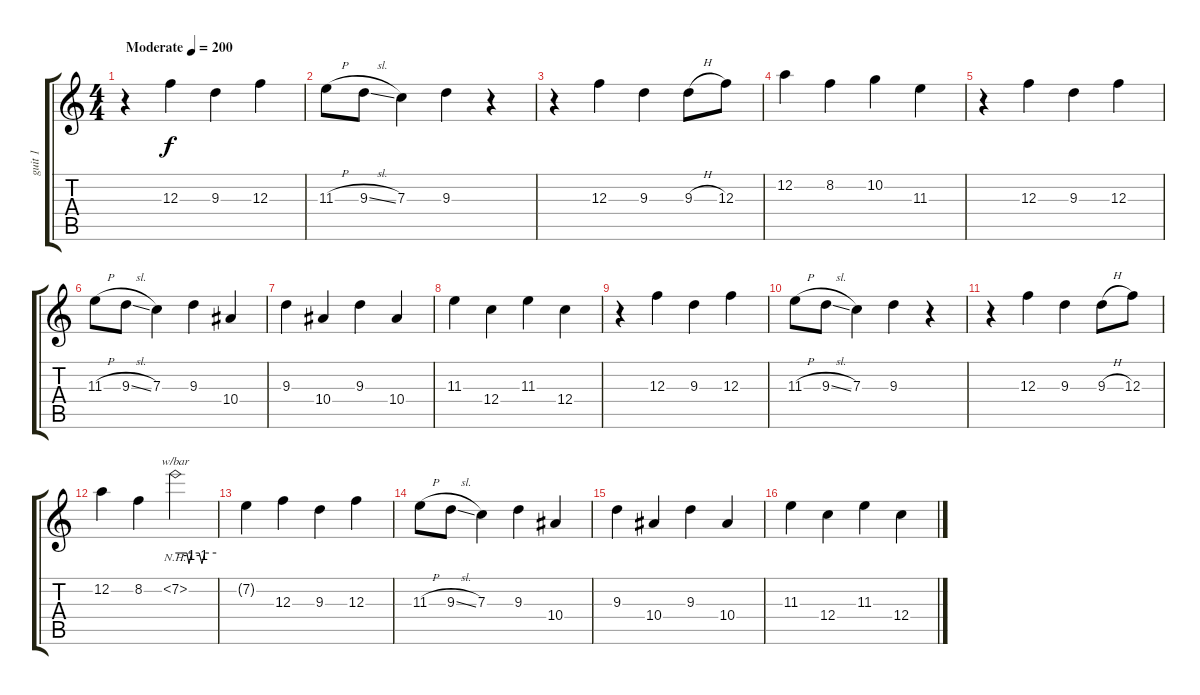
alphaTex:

\track ("guit 1" "guit 1") {instrument distortionguitar}
\staff {score tabs}
\tuning (D4 A3 F3 C3 G2 D2) {hide}
\ts (4 4)
\tempo (200 "Moderate")
\clef g2
\ks c
r.4{dy f instrument distortionguitar} 12.3.4 9.3.4 12.3.4 |
11.3{h}.8 9.3{sl}.8 7.3.4 9.3.4 r.4 |
r.4 12.3.4 9.3.4 9.3{h}.8 12.3.8 |
12.2.4 8.2.4 10.2.4 11.3.4 |
r.4 12.3.4 9.3.4 12.3.4 |
11.3{h}.8 9.3{sl}.8 7.3.4 9.3.4 10.4.4 |
9.3.4 10.4.4 9.3.4 10.4.4 |
11.3.4 12.4.4 11.3.4 12.4.4 |
r.4 12.3.4 9.3.4 12.3.4 |
11.3{h}.8 9.3{sl}.8 7.3.4 9.3.4 r.4 |
r.4 12.3.4 9.3.4 9.3{h}.8 12.3.8 |
12.2.4 8.2.4 7.2{nh}.2{tbe (custom default 0 0 7 0 17 0 20 -4 24 0 35 0 39 -4 43 0 60 0)} |
7.2{t}.4 12.3.4 9.3.4 12.3.4 |
11.3{h}.8 9.3{sl}.8 7.3.4 9.3.4 10.4.4 |
9.3.4 10.4.4 9.3.4 10.4.4 |
11.3.4 12.4.4 11.3.4 12.4.4
